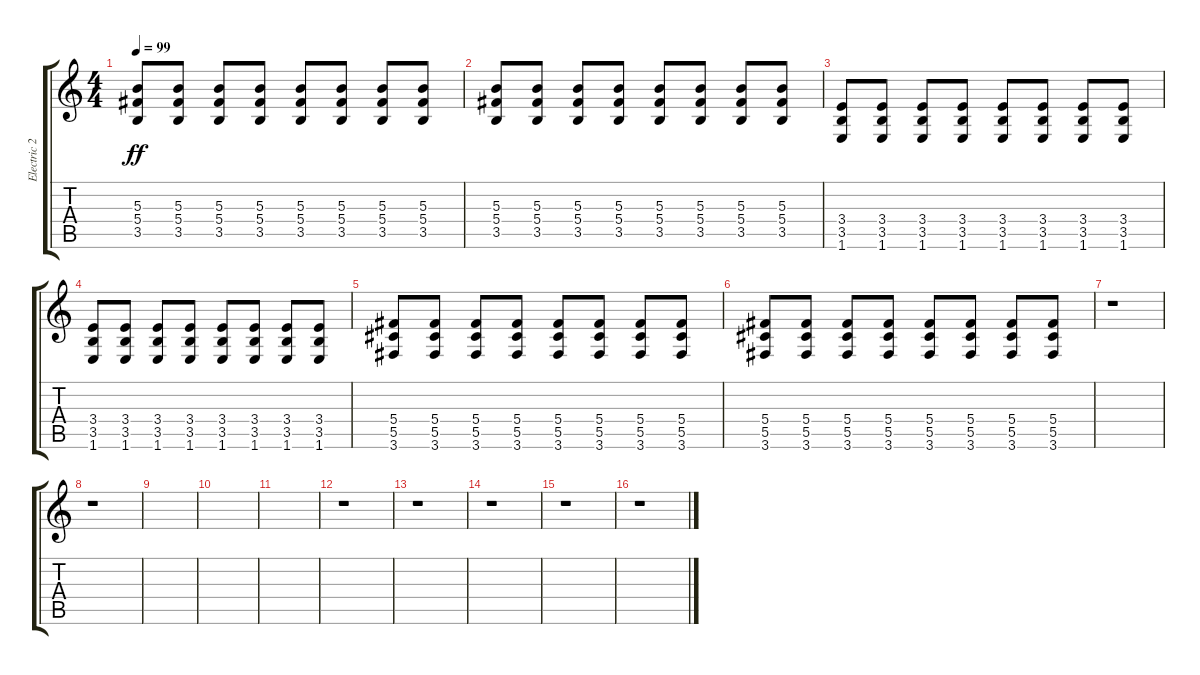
\track ("Electric 2" "Electric 2") {instrument distortionguitar}
\staff {score tabs}
\tuning (Eb4 Bb3 Gb3 Db3 Ab2 Eb2) {hide}
\ts (4 4)
\tempo 99
\clef g2
\ks c
(5.3 5.4 3.5).8{dy ff} (5.3 5.4 3.5).8 (5.3 5.4 3.5).8 (5.3 5.4 3.5).8 (5.3 5.4 3.5).8 (5.3 5.4 3.5).8 (5.3 5.4 3.5).8 (5.3 5.4 3.5).8 |
(5.3 5.4 3.5).8 (5.3 5.4 3.5).8 (5.3 5.4 3.5).8 (5.3 5.4 3.5).8 (5.3 5.4 3.5).8 (5.3 5.4 3.5).8 (5.3 5.4 3.5).8 (5.3 5.4 3.5).8 |
(3.4 3.5 1.6).8 (3.4 3.5 1.6).8 (3.4 3.5 1.6).8 (3.4 3.5 1.6).8 (3.4 3.5 1.6).8 (3.4 3.5 1.6).8 (3.4 3.5 1.6).8 (3.4 3.5 1.6).8 |
(3.4 3.5 1.6).8 (3.4 3.5 1.6).8 (3.4 3.5 1.6).8 (3.4 3.5 1.6).8 (3.4 3.5 1.6).8 (3.4 3.5 1.6).8 (3.4 3.5 1.6).8 (3.4 3.5 1.6).8 |
(5.4 5.5 3.6).8 (5.4 5.5 3.6).8 (5.4 5.5 3.6).8 (5.4 5.5 3.6).8 (5.4 5.5 3.6).8 (5.4 5.5 3.6).8 (5.4 5.5 3.6).8 (5.4 5.5 3.6).8 |
(5.4 5.5 3.6).8 (5.4 5.5 3.6).8 (5.4 5.5 3.6).8 (5.4 5.5 3.6).8 (5.4 5.5 3.6).8 (5.4 5.5 3.6).8 (5.4 5.5 3.6).8 (5.4 5.5 3.6).8 |
r.1 |
r.1 |
|
|
|
r.1 |
r.1 |
r.1 |
r.1 |
r.1
